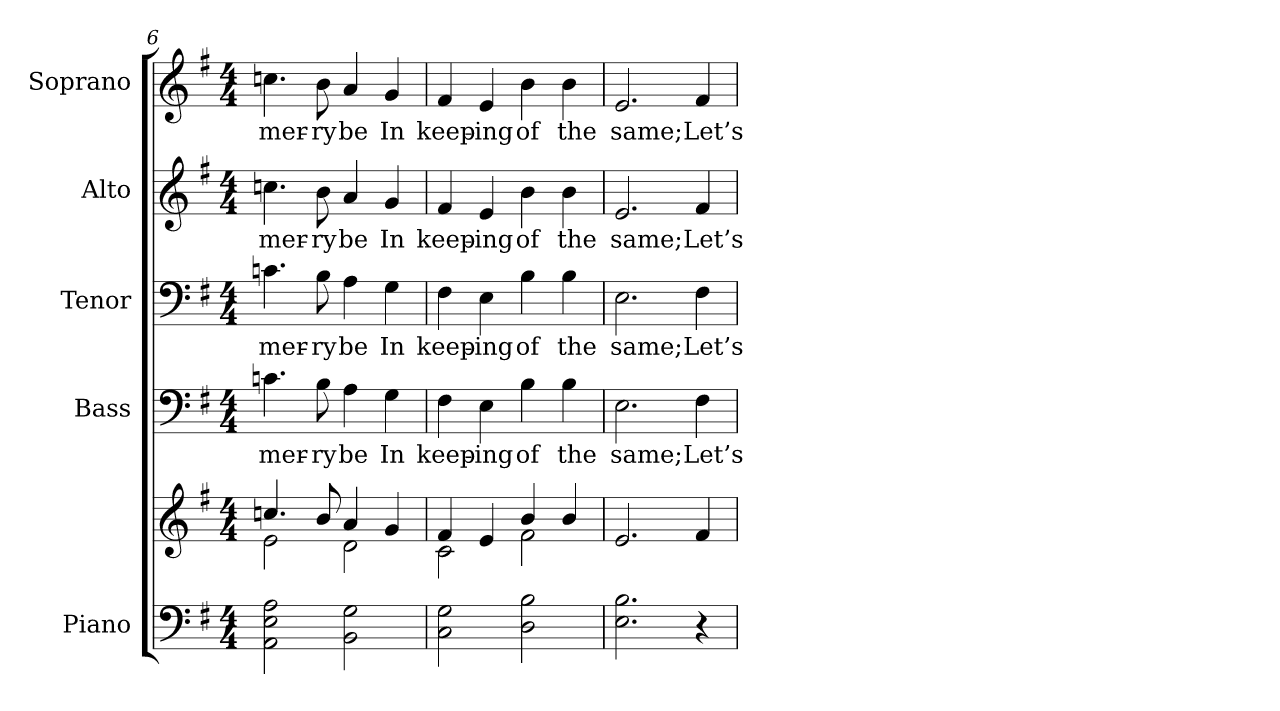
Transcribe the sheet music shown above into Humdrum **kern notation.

**kern	**kern	**kern	**text	**kern	**text	**kern	**text	**kern	**text
*part5	*part5	*part4	*part4	*part3	*part3	*part2	*part2	*part1	*part1
*staff6	*staff5	*staff4	*staff4	*staff3	*staff3	*staff2	*staff2	*staff1	*staff1
*I"Piano	*	*I"Bass	*	*I"Tenor	*	*I"Alto	*	*I"Soprano	*
*I'Pno.	*	*I'B.	*	*I'T.	*	*I'A.	*	*I'S.	*
!!LO:PB:g=z
*clefF4	*clefG2	*clefF4	*	*clefF4	*	*clefG2	*	*clefG2	*
*k[f#]	*k[f#]	*k[f#]	*	*k[f#]	*	*k[f#]	*	*k[f#]	*
*G:	*G:	*G:	*	*G:	*	*G:	*	*G:	*
*M4/4	*M4/4	*M4/4	*	*M4/4	*	*M4/4	*	*M4/4	*
=6	=6	=6	=6	=6	=6	=6	=6	=6	=6
*	*^	*	*	*	*	*	*	*	*
!	!	!	!	!LO:LY:b:color=#000000	!	!	!	!	!	!
!	!	!	!	!	!	!LO:LY:b:color=#000000	!	!	!	!
!	!	!	!	!	!	!	!	!LO:LY:b:color=#000000	!	!
!	!	!	!	!	!	!	!	!	!	!LO:LY:b:color=#000000
2AAi\ 2Ei 2Ai	4.ccni/	2ei\	4.cni\	mer-	4.cni\	mer-	4.ccni\	mer-	4.ccni\	mer-
!	!	!	!	!LO:LY:b:color=#000000	!	!	!	!	!	!
!	!	!	!	!	!	!LO:LY:b:color=#000000	!	!	!	!
!	!	!	!	!	!	!	!	!LO:LY:b:color=#000000	!	!
!	!	!	!	!	!	!	!	!	!	!LO:LY:b:color=#000000
.	8bi/	.	8Bi\	-ry	8Bi\	-ry	8bi\	-ry	8bi\	-ry
!	!	!	!	!LO:LY:b:color=#000000	!	!	!	!	!	!
!	!	!	!	!	!	!LO:LY:b:color=#000000	!	!	!	!
!	!	!	!	!	!	!	!	!LO:LY:b:color=#000000	!	!
!	!	!	!	!	!	!	!	!	!	!LO:LY:b:color=#000000
2BBi\ 2Gi	4ai/	2di\	4Ai\	be	4Ai\	be	4ai/	be	4ai/	be
!	!	!	!	!LO:LY:b:color=#000000	!	!	!	!	!	!
!	!	!	!	!	!	!LO:LY:b:color=#000000	!	!	!	!
!	!	!	!	!	!	!	!	!LO:LY:b:color=#000000	!	!
!	!	!	!	!	!	!	!	!	!	!LO:LY:b:color=#000000
.	4gi/	.	4Gi\	In	4Gi\	In	4gi/	In	4gi/	In
=7	=7	=7	=7	=7	=7	=7	=7	=7	=7	=7
!	!	!	!	!LO:LY:b:color=#000000	!	!	!	!	!	!
!	!	!	!	!	!	!LO:LY:b:color=#000000	!	!	!	!
!	!	!	!	!	!	!	!	!LO:LY:b:color=#000000	!	!
!	!	!	!	!	!	!	!	!	!	!LO:LY:b:color=#000000
2Ci\ 2Gi	4f#i/	2ci\	4F#i\	keep-	4F#i\	keep-	4f#i/	keep-	4f#i/	keep-
!	!	!	!	!LO:LY:b:color=#000000	!	!	!	!	!	!
!	!	!	!	!	!	!LO:LY:b:color=#000000	!	!	!	!
!	!	!	!	!	!	!	!	!LO:LY:b:color=#000000	!	!
!	!	!	!	!	!	!	!	!	!	!LO:LY:b:color=#000000
.	4ei/	.	4Ei\	-ing	4Ei\	-ing	4ei/	-ing	4ei/	-ing
!	!	!	!	!LO:LY:b:color=#000000	!	!	!	!	!	!
!	!	!	!	!	!	!LO:LY:b:color=#000000	!	!	!	!
!	!	!	!	!	!	!	!	!LO:LY:b:color=#000000	!	!
!	!	!	!	!	!	!	!	!	!	!LO:LY:b:color=#000000
2Di\ 2Bi	4bi/	2f#i\	4Bi\	of	4Bi\	of	4bi\	of	4bi\	of
!	!	!	!	!LO:LY:b:color=#000000	!	!	!	!	!	!
!	!	!	!	!	!	!LO:LY:b:color=#000000	!	!	!	!
!	!	!	!	!	!	!	!	!LO:LY:b:color=#000000	!	!
!	!	!	!	!	!	!	!	!	!	!LO:LY:b:color=#000000
.	4bi/	.	4Bi\	the	4Bi\	the	4bi\	the	4bi\	the
*	*v	*v	*	*	*	*	*	*	*	*
!!LO:PB:g=z
=8	=8	=8	=8	=8	=8	=8	=8	=8	=8
!	!	!	!LO:LY:b:color=#000000	!	!	!	!	!	!
!	!	!	!	!	!LO:LY:b:color=#000000	!	!	!	!
!	!	!	!	!	!	!	!LO:LY:b:color=#000000	!	!
!	!	!	!	!	!	!	!	!	!LO:LY:b:color=#000000
2.Ei\ 2.Bi	2.ei/	2.Ei\	same;	2.Ei\	same;	2.ei/	same;	2.ei/	same;
!	!	!	!LO:LY:b:color=#000000	!	!	!	!	!	!
!	!	!	!	!	!LO:LY:b:color=#000000	!	!	!	!
!	!	!	!	!	!	!	!LO:LY:b:color=#000000	!	!
!	!	!	!	!	!	!	!	!	!LO:LY:b:color=#000000
4r	4f#i/	4F#i\	Let’s	4F#i\	Let’s	4f#i/	Let’s	4f#i/	Let’s
=	=	=	=	=	=	=	=	=	=
*-	*-	*-	*-	*-	*-	*-	*-	*-	*-
